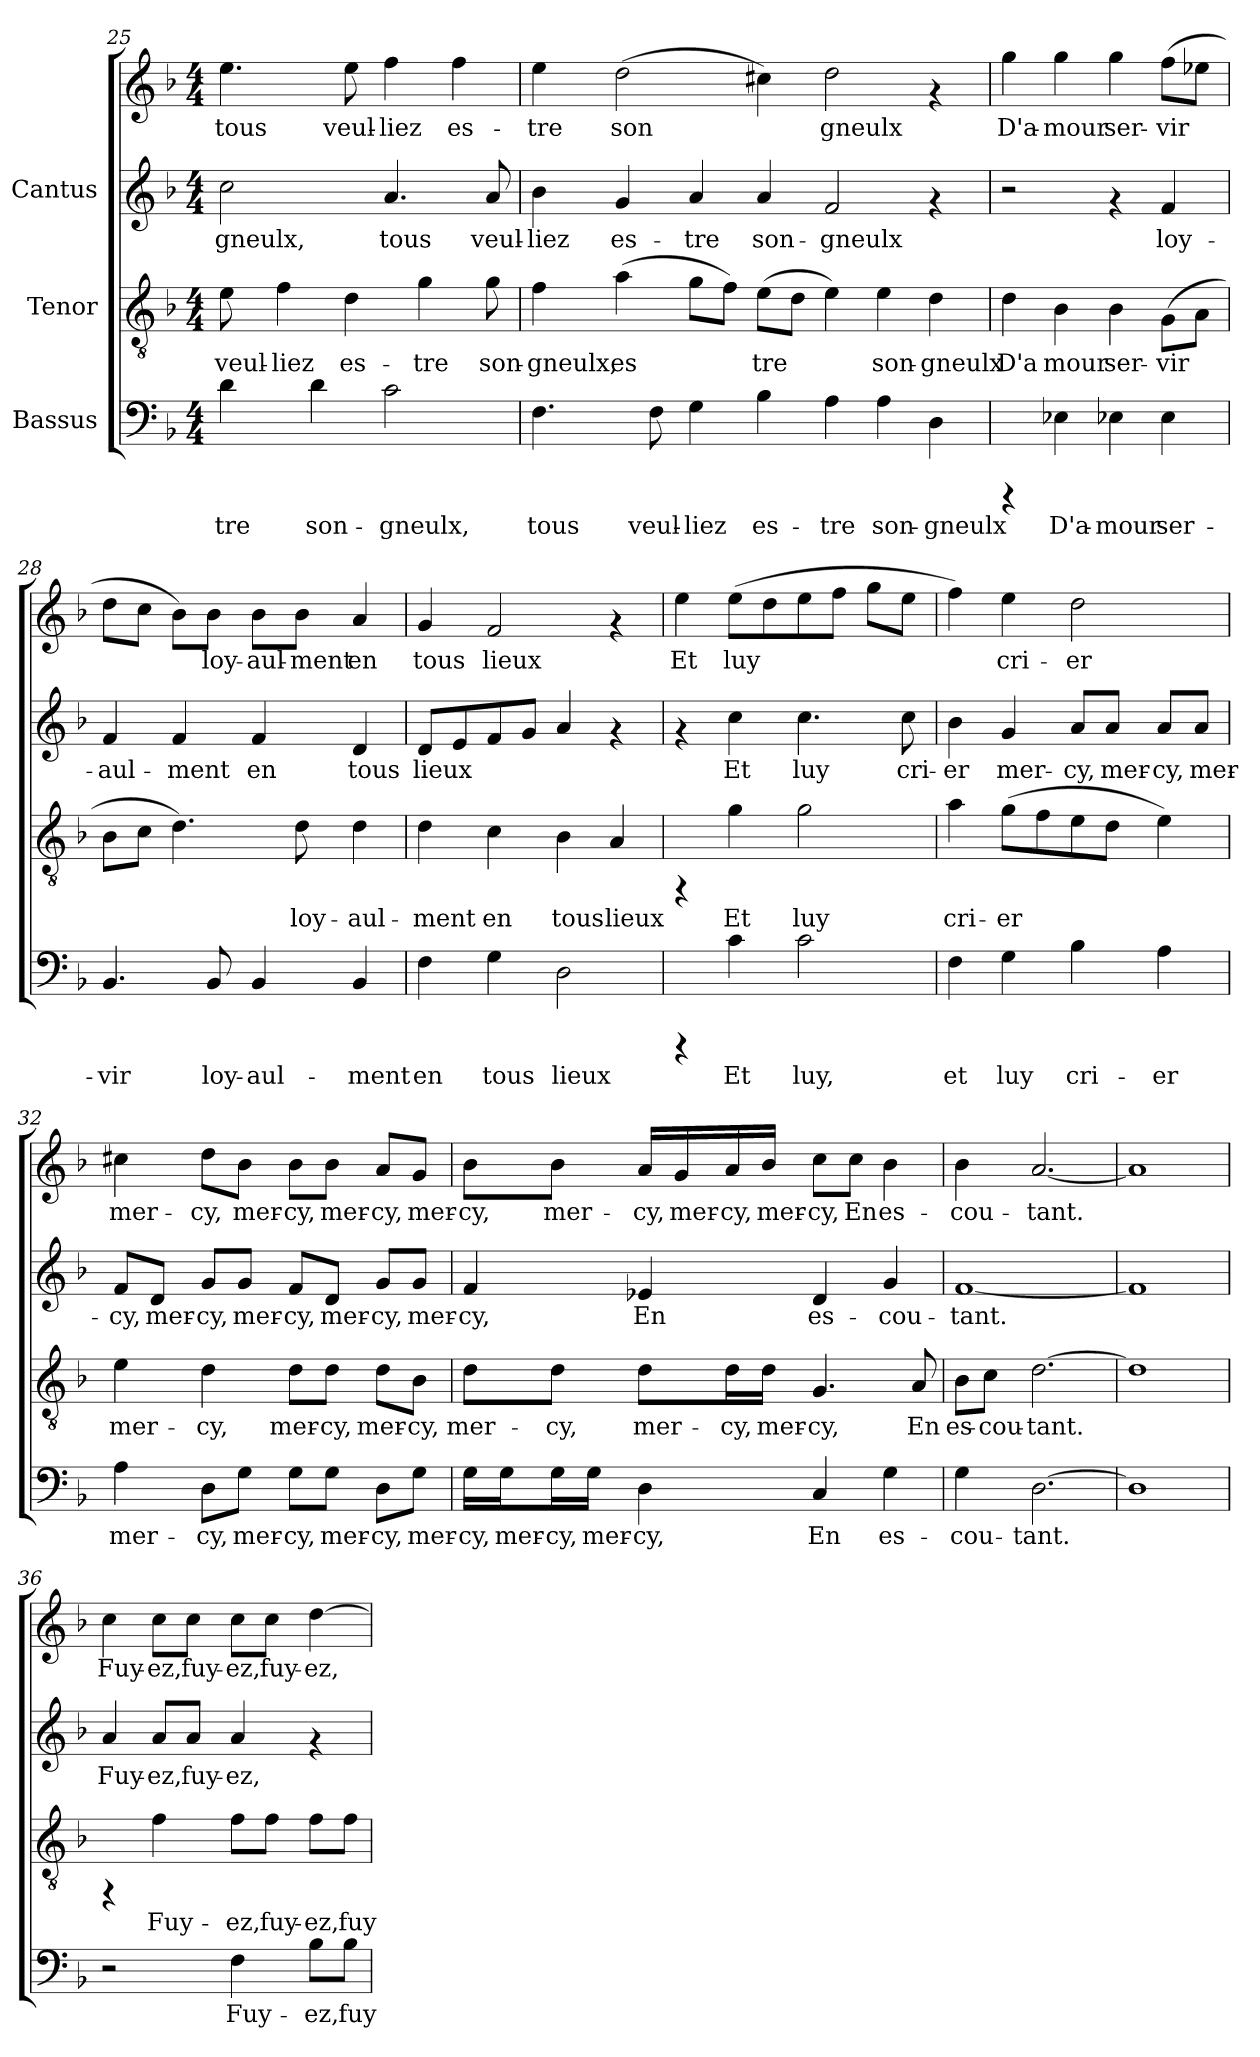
**kern	**text	**kern	**text	**kern	**text	**kern	**text
*part3	*part3	*part2	*part2	*part1	*part1	*part1	*part1
*staff4	*staff4	*staff3	*staff3	*staff2	*staff2	*staff1	*staff1
*I"Bassus	*	*I"Tenor	*	*I"Cantus	*	*	*
*clefF4	*	*clefGv2	*	*clefG2	*	*clefG2	*
*k[b-]	*	*k[b-]	*	*k[b-]	*	*k[b-]	*
*F:	*	*F:	*	*F:	*	*F:	*
*M4/4	*	*M4/4	*	*M4/4	*	*M4/4	*
=25	=25	=25	=25	=25	=25	=25	=25
!	!LO:LY:b:cj	!	!LO:LY:b:cj	!	!LO:LY:b:cj	!	!LO:LY:b:cj
4d\	-tre	8e\	veul-	2cc\	-gneulx,	4.ee\	-tous
!	!	!	!LO:LY:b:cj	!	!	!	!
.	.	4f\	-liez	.	.	.	.
!	!LO:LY:b:cj	!	!	!	!	!	!
4d\	son-	.	.	.	.	.	.
!	!	!	!LO:LY:b:cj	!	!	!	!LO:LY:b:cj
.	.	4d\	es-	.	.	8ee\	veul-
!	!LO:LY:b:cj	!	!	!	!LO:LY:b:cj	!	!LO:LY:b:cj
2c\	-gneulx,	.	.	4.a/	tous	4ff\	-liez
!	!	!	!LO:LY:b:cj	!	!	!	!
.	.	4g\	-tre	.	.	.	.
!	!	!	!	!	!	!	!LO:LY:b:cj
.	.	.	.	.	.	4ff\	es-
!	!	!	!LO:LY:b:cj	!	!LO:LY:b:cj	!	!
.	.	8g\	son-	8a/	veul-	.	.
!!LO:LB:g=z
=26	=26	=26	=26	=26	=26	=26	=26
!	!LO:LY:b:cj	!	!LO:LY:b:cj	!	!LO:LY:b:cj	!	!LO:LY:b:cj
4.F\	tous	4f\	-gneulx,	4b-\	liez	4ee\	-tre
!	!	!	!LO:LY:b:cj	!	!LO:LY:b:cj	!	!LO:LY:b:cj
.	.	(>4a\	es-	4g/	es-	(>2dd\	son-
!	!LO:LY:b:cj	!	!	!	!	!	!
8F\	veul-	.	.	.	.	.	.
!	!LO:LY:b:cj	!	!LO:LY:b:cj	!	!LO:LY:b:cj	!	!
4G\	-liez	8g\L	--	4a/	-tre	.	.
!	!	!	!LO:LY:b:cj	!	!	!	!
.	.	8f\J)	--	.	.	.	.
!	!LO:LY:b:cj	!	!LO:LY:b:cj	!	!LO:LY:b:cj	!	!LO:LY:b:cj
4B-\	es-	(>8e\L	-tre	4a/	son-	4cc#X\)	-
!	!	!	!LO:LY:b:cj	!	!	!	!
.	.	8d\J	.	.	.	.	.
!	!LO:LY:b:cj	!	!LO:LY:b:cj	!	!LO:LY:b:cj	!	!LO:LY:b:cj
4A\	-tre	4e\)	.	2f/	-gneulx	2dd\	gneulx
!	!LO:LY:b:cj	!	!LO:LY:b:cj	!	!	!	!
4A\	son-	4e\	son-	.	.	.	.
!	!LO:LY:b:cj	!	!LO:LY:b:cj	!	!	!	!
4D\	-gneulx	4d\	-gneulx	4rf	.	4rf	.
=27	=27	=27	=27	=27	=27	=27	=27
!	!	!	!LO:LY:b:cj	!	!	!	!LO:LY:b:cj
4rCCC	.	4d\	D'a	2r	.	4gg\	D'a-
!	!LO:LY:b:cj	!	!LO:LY:b:cj	!	!	!	!LO:LY:b:cj
4E-X\	D'a-	4B-\	mour	.	.	4gg\	-mour
!	!LO:LY:b:cj	!	!LO:LY:b:cj	!	!	!	!LO:LY:b:cj
4E-X\	-mour	4B-\	ser-	4rf	.	4gg\	ser-
!	!LO:LY:b:cj	!	!LO:LY:b:cj	!	!LO:LY:b:cj	!	!LO:LY:b:cj
4E-\	ser-	(>8G\L	-vir	4f/	loy-	(>8ff\L	-vir
!	!	!	!LO:LY:b:cj	!	!	!	!LO:LY:b:cj
.	.	8A\J	.	.	.	8ee-X\J	.
=28	=28	=28	=28	=28	=28	=28	=28
!	!LO:LY:b:cj	!	!LO:LY:b:cj	!	!LO:LY:b:cj	!	!LO:LY:b:cj
4.BB-/	-vir	8B-\L	.	4f/	aul-	8dd\L	-
!	!	!	!LO:LY:b:cj	!	!	!	!LO:LY:b:cj
.	.	8c\J	.	.	.	8cc\J	.
!	!	!	!LO:LY:b:cj	!	!LO:LY:b:cj	!	!LO:LY:b:cj
.	.	4.d\)	.	4f/	-ment	8b-\L)	.
!	!LO:LY:b:cj	!	!	!	!	!	!LO:LY:b:cj
8BB-/	loy-	.	.	.	.	8b-\J	loy-
!	!LO:LY:b:cj	!	!	!	!LO:LY:b:cj	!	!LO:LY:b:cj
4BB-/	-aul-	.	.	4f/	en	8b-\L	-aul-
!	!	!	!LO:LY:b:cj	!	!	!	!LO:LY:b:cj
.	.	8d\	loy-	.	.	8b-\J	-ment
!	!LO:LY:b:cj	!	!LO:LY:b:cj	!	!LO:LY:b:cj	!	!LO:LY:b:cj
4BB-/	-ment	4d\	-aul-	4d/	tous	4a/	en
!!LO:PB:g=z
=29	=29	=29	=29	=29	=29	=29	=29
!	!LO:LY:b:cj	!	!LO:LY:b:cj	!	!LO:LY:b:cj	!	!LO:LY:b:cj
4F\	en	4d\	-ment	8d/L	lieux	4g/	tous
!	!	!	!	!	!LO:LY:b:cj	!	!
.	.	.	.	8e/	.	.	.
!	!LO:LY:b:cj	!	!LO:LY:b:cj	!	!LO:LY:b:cj	!	!LO:LY:b:cj
4G\	tous	4c\	en	8f/	.	2f/	lieux
!	!	!	!	!	!LO:LY:b:cj	!	!
.	.	.	.	8g/J	.	.	.
!	!LO:LY:b:cj	!	!LO:LY:b:cj	!	!LO:LY:b:cj	!	!
2D\	lieux	4B-\	tous	4a/	.	.	.
!	!	!	!LO:LY:b:cj	!	!	!	!
.	.	4A/	lieux	4rf	.	4rf	.
=30	=30	=30	=30	=30	=30	=30	=30
!	!	!	!	!	!	!	!LO:LY:b:cj
4rCCC	.	4rFF	.	4rf	.	4ee\	Et
!	!LO:LY:b:cj	!	!LO:LY:b:cj	!	!LO:LY:b:cj	!	!LO:LY:b:cj
4c\	Et	4g\	Et	4cc\	Et	(>8ee\L	luy
!	!	!	!	!	!	!	!LO:LY:b:cj
.	.	.	.	.	.	8dd\	.
!	!LO:LY:b:cj	!	!LO:LY:b:cj	!	!LO:LY:b:cj	!	!LO:LY:b:cj
2c\	luy,	2g\	luy	4.cc\	luy	8ee\	.
!	!	!	!	!	!	!	!LO:LY:b:cj
.	.	.	.	.	.	8ff\J	.
!	!	!	!	!	!	!	!LO:LY:b:cj
.	.	.	.	.	.	8gg\L	.
!	!	!	!	!	!LO:LY:b:cj	!	!LO:LY:b:cj
.	.	.	.	8cc\	cri-	8ee\J	.
=31	=31	=31	=31	=31	=31	=31	=31
!	!LO:LY:b:cj	!	!LO:LY:b:cj	!	!LO:LY:b:cj	!	!LO:LY:b:cj
4F\	et	4a\	cri-	4b-\	er	4ff\)	-
!	!LO:LY:b:cj	!	!LO:LY:b:cj	!	!LO:LY:b:cj	!	!LO:LY:b:cj
4G\	luy	(>8g\L	-er	4g/	mer-	4ee\	cri-
!	!	!	!LO:LY:b:cj	!	!	!	!
.	.	8f\	.	.	.	.	.
!	!LO:LY:b:cj	!	!LO:LY:b:cj	!	!LO:LY:b:cj	!	!LO:LY:b:cj
4B-\	cri-	8e\	.	8a/L	-cy,	2dd\	-er
!	!	!	!LO:LY:b:cj	!	!LO:LY:b:cj	!	!
.	.	8d\J	.	8a/J	mer-	.	.
!	!LO:LY:b:cj	!	!LO:LY:b:cj	!	!LO:LY:b:cj	!	!
4A\	-er	4e\)	.	8a/L	-cy,	.	.
!	!	!	!	!	!LO:LY:b:cj	!	!
.	.	.	.	8a/J	mer-	.	.
!!LO:LB:g=z
=32	=32	=32	=32	=32	=32	=32	=32
!	!LO:LY:b:cj	!	!LO:LY:b:cj	!	!LO:LY:b:cj	!	!LO:LY:b:cj
4A\	mer-	4e\	mer-	8f/L	-cy,	4cc#X\	-mer-
!	!	!	!	!	!LO:LY:b:cj	!	!
.	.	.	.	8d/J	mer-	.	.
!	!LO:LY:b:cj	!	!LO:LY:b:cj	!	!LO:LY:b:cj	!	!LO:LY:b:cj
8D\L	-cy,	4d\	-cy,	8g/L	-cy,	8dd\L	-cy,
!	!LO:LY:b:cj	!	!	!	!LO:LY:b:cj	!	!LO:LY:b:cj
8G\J	mer-	.	.	8g/J	mer-	8b-\J	mer-
!	!LO:LY:b:cj	!	!LO:LY:b:cj	!	!LO:LY:b:cj	!	!LO:LY:b:cj
8G\L	-cy,	8d\L	mer-	8f/L	-cy,	8b-\L	-cy,
!	!LO:LY:b:cj	!	!LO:LY:b:cj	!	!LO:LY:b:cj	!	!LO:LY:b:cj
8G\J	mer-	8d\J	-cy,	8d/J	mer-	8b-\J	mer-
!	!LO:LY:b:cj	!	!LO:LY:b:cj	!	!LO:LY:b:cj	!	!LO:LY:b:cj
8D\L	-cy,	8d\L	mer-	8g/L	-cy,	8a/L	-cy,
!	!LO:LY:b:cj	!	!LO:LY:b:cj	!	!LO:LY:b:cj	!	!LO:LY:b:cj
8G\J	mer-	8B-\J	-cy,	8g/J	mer-	8g/J	mer-
=33	=33	=33	=33	=33	=33	=33	=33
!	!LO:LY:b:cj	!	!LO:LY:b:cj	!	!LO:LY:b:cj	!	!LO:LY:b:cj
16G\LL	-cy,	8d\L	mer-	4f/	-cy,	8b-\L	-cy,
!	!LO:LY:b:cj	!	!	!	!	!	!
16G\J	mer-	.	.	.	.	.	.
!	!LO:LY:b:cj	!	!LO:LY:b:cj	!	!	!	!LO:LY:b:cj
16G\L	-cy,	8d\J	-cy,	.	.	8b-\J	mer-
!	!LO:LY:b:cj	!	!	!	!	!	!
16G\JJ	mer-	.	.	.	.	.	.
!	!LO:LY:b:cj	!	!LO:LY:b:cj	!	!LO:LY:b:cj	!	!LO:LY:b:cj
4D\	-cy,	8d\L	mer-	4e-X/	En	16a/L	-cy,
!	!	!	!	!	!	!	!LO:LY:b:cj
.	.	.	.	.	.	16g/	mer-
!	!	!	!LO:LY:b:cj	!	!	!	!LO:LY:b:cj
.	.	16d\	-cy,	.	.	16a/	-cy,
!	!	!	!LO:LY:b:cj	!	!	!	!LO:LY:b:cj
.	.	16d\J	mer-	.	.	16b-/J	mer-
!	!LO:LY:b:cj	!	!LO:LY:b:cj	!	!LO:LY:b:cj	!	!LO:LY:b:cj
4C/	En	4.G/	-cy,	4d/	es-	8cc\L	-cy,
!	!	!	!	!	!	!	!LO:LY:b:cj
.	.	.	.	.	.	8cc\J	En
!	!LO:LY:b:cj	!	!	!	!LO:LY:b:cj	!	!LO:LY:b:cj
4G\	es-	.	.	4g/	-cou-	4b-\	es-
!	!	!	!LO:LY:b:cj	!	!	!	!
.	.	8A/	En	.	.	.	.
!!LO:LB:g=z
=34	=34	=34	=34	=34	=34	=34	=34
!	!LO:LY:b:cj	!	!LO:LY:b:cj	!	!LO:LY:b:cj	!	!LO:LY:b:cj
4G\	-cou-	8B-\L	es-	[<1f	tant.	4b-\	-cou-
!	!	!	!LO:LY:b:cj	!	!	!	!
.	.	8c\J	-cou-	.	.	.	.
!	!LO:LY:b:cj	!	!LO:LY:b:cj	!	!	!	!LO:LY:b:cj
[>2.D\	-tant.	[>2.d\	-tant.	.	.	[<2.a/	-tant.
=35	=35	=35	=35	=35	=35	=35	=35
1D]	.	1d]	.	1f]	.	1a]	.
=36	=36	=36	=36	=36	=36	=36	=36
!	!	!	!	!	!LO:LY:b:cj	!	!LO:LY:b:cj
2r	.	4rFF	.	4a/	Fuy-	4cc\	Fuy-
!	!	!	!LO:LY:b:cj	!	!LO:LY:b:cj	!	!LO:LY:b:cj
.	.	4f\	Fuy-	8a/L	-ez,	8cc\L	-ez,
!	!	!	!	!	!LO:LY:b:cj	!	!LO:LY:b:cj
.	.	.	.	8a/J	fuy-	8cc\J	fuy-
!	!LO:LY:b:cj	!	!LO:LY:b:cj	!	!LO:LY:b:cj	!	!LO:LY:b:cj
4F\	Fuy-	8f\L	-ez,	4a/	-ez,	8cc\L	-ez,
!	!	!	!LO:LY:b:cj	!	!	!	!LO:LY:b:cj
.	.	8f\J	fuy-	.	.	8cc\J	fuy-
!	!LO:LY:b:cj	!	!LO:LY:b:cj	!	!	!	!LO:LY:b:cj
8B-\L	-ez,	8f\L	-ez,	4rf	.	[>4dd\	-ez,
!	!LO:LY:b:cj	!	!LO:LY:b:cj	!	!	!	!
8B-\J	fuy-	8f\J	fuy-	.	.	.	.
=	=	=	=	=	=	=	=
*-	*-	*-	*-	*-	*-	*-	*-
